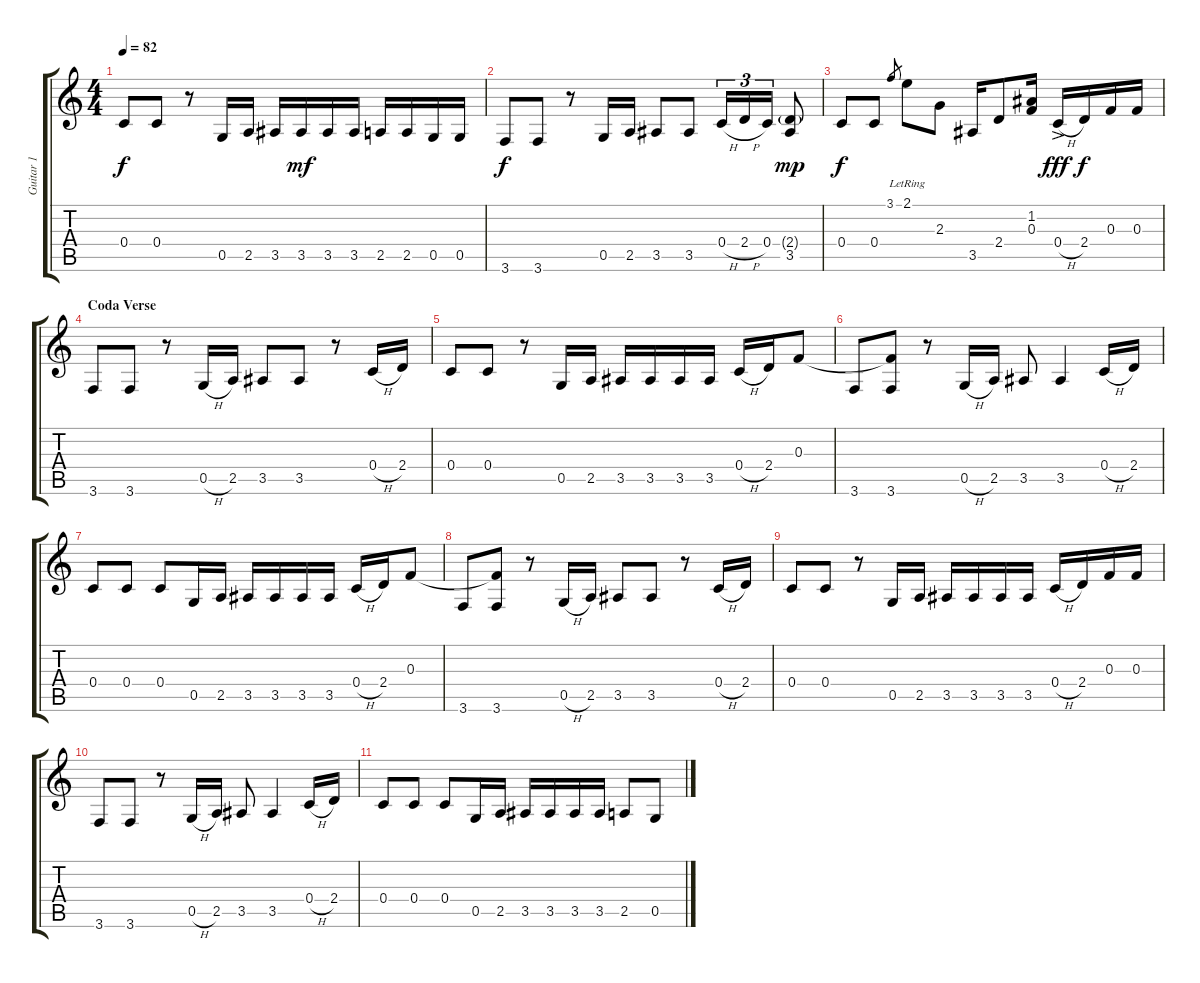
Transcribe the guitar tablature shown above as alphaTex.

\track ("Guitar 1" "Guitar 1") {instrument acousticguitarsteel}
\staff {score tabs}
\tuning (D4 A3 F3 C3 G2 D2) {hide}
\ts (4 4)
\tempo 82
\clef g2
\ks c
0.4.8{dy f} 0.4.8 r.8 0.5.16 2.5.16 3.5.16 3.5.16{dy mf} 3.5.16 3.5.16 2.5.16 2.5.16 0.5.16 0.5.16 |
3.6.8{dy f} 3.6.8 r.8 0.5.16 2.5.16 3.5.8 3.5.8 0.4{h}.16{tu (3 2)} 2.4{h}.16{tu (3 2)} 0.4.16{tu (3 2)} (2.4{g} 3.5).8{dy mp} |
0.4.8{dy f} 0.4.8 3.1.8{gr} 2.1{lr}.8 2.3.8 3.5.16 2.4.8 (1.2 0.3).16 0.4{h ac}.16{dy fff} 2.4.16{dy f} 0.3.16 0.3.16 |
\section ("" "Coda Verse")
3.6.8 3.6.8 r.8 0.5{h}.16 2.5.16 3.5.8 3.5.8 r.8 0.4{h}.16 2.4.16 |
0.4.8 0.4.8 r.8 0.5.16 2.5.16 3.5.16 3.5.16 3.5.16 3.5.16 0.4{h}.16 2.4.16 0.3.8 |
3.6.8 (0.3{t} 3.6).8 r.8 0.5{h}.16 2.5.16 3.5.8 3.5.4 0.4{h}.16 2.4.16 |
0.4.8 0.4.8 0.4.8 0.5.16 2.5.16 3.5.16{volume 0 instrument acousticguitarsteel} 3.5.16 3.5.16 3.5.16 0.4{h}.16 2.4.16 0.3.8 |
3.6.8 (0.3{t} 3.6).8 r.8 0.5{h}.16 2.5.16 3.5.8 3.5.8 r.8 0.4{h}.16 2.4.16 |
0.4.8 0.4.8 r.8 0.5.16 2.5.16 3.5.16 3.5.16 3.5.16 3.5.16 0.4{h}.16 2.4.16 0.3.16 0.3.16 |
3.6.8 3.6.8 r.8 0.5{h}.16 2.5.16 3.5.8 3.5.4 0.4{h}.16 2.4.16 |
0.4.8 0.4.8 0.4.8 0.5.16 2.5.16 3.5.16 3.5.16 3.5.16 3.5.16 2.5.8 0.5.8
